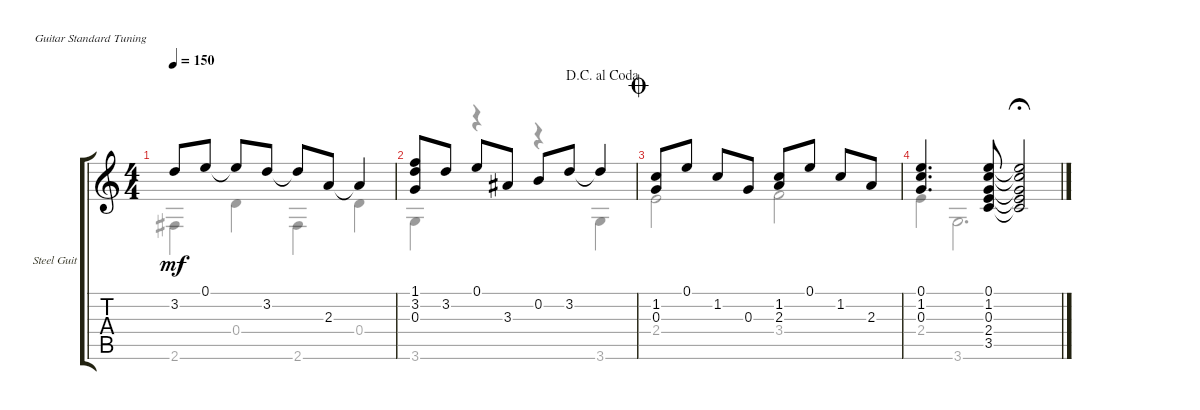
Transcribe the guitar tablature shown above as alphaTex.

\defaultSystemsLayout 4
\bracketExtendMode groupsimilarinstruments
\firstSystemTrackNameOrientation horizontal
\otherSystemsTrackNameOrientation horizontal
\track ("Steel Guitar" "Steel Guit") {instrument acousticguitarsteel}
\staff {score tabs}
\tuning (E4 B3 G3 D3 A2 E2)
\voice
\ts (4 4)
\tempo 150
\clef g2
\ks c
3.2.8{dy mf} 0.1.8 0.1{t}.8 3.2.8 3.2{t}.8 2.3.8 2.3{t}.4 |
\jump dacapoalcoda
(0.3 3.2 1.1).8 3.2.8 0.1.8 3.3.8 0.2.8 3.2.8 3.2{t}.4 |
\jump coda
(1.2 0.3).8 0.1.8 1.2.8 0.3.8 (2.3 1.2).8 0.1.8 1.2.8 2.3.8 |
(0.3 1.2 0.1).4{d} (0.1 1.2 0.3 2.4 3.5).8 (0.1{t} 1.2{t} 0.3{t} 2.4{t} 3.5{t}).2{fermata (medium 0.5)}
\voice
\clef g2
\ottava regular
\simile none
\ks c
2.6.4{dy mf} 0.4.4 2.6.4 0.4.4 |
3.6.4 r.4 r.4 3.6.4 |
2.4.2 3.4.2 |
2.4.4 3.6.2{d}
